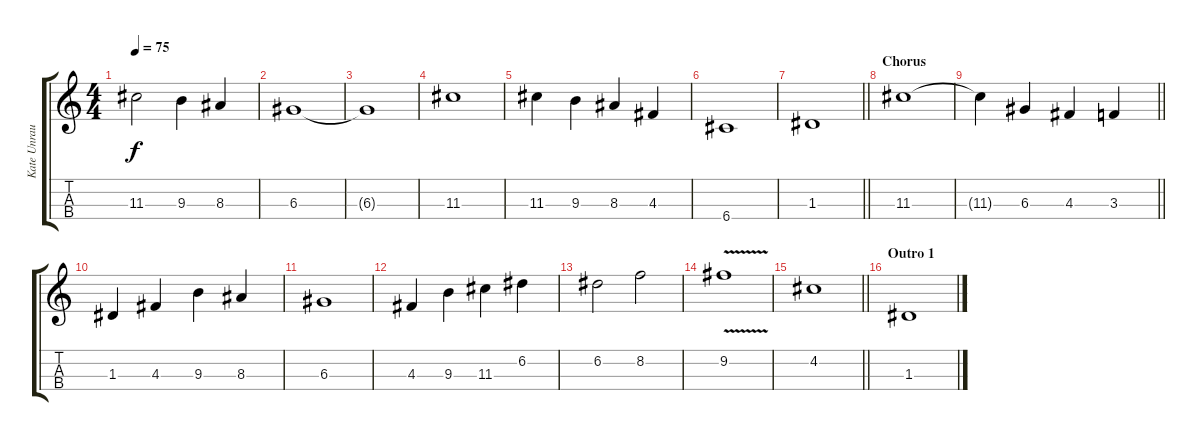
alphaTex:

\track ("Kate Unrau" "Kate Unrau") {instrument violin}
\staff {score tabs}
\tuning (E5 A4 D4 G3) {hide}
\ts (4 4)
\tempo 75
\clef g2
\ks c
11.3{t}.2{dy f} 9.3.4{volume 7} 8.3.4 |
6.3.1 |
6.3{t}.1 |
11.3.1 |
11.3.4 9.3.4 8.3.4 4.3.4 |
6.4.1 |
\barLineRight lightlight
1.3.1{volume 4} |
\section ("" "Chorus")
11.3.1{volume 8} |
\barLineRight lightlight
11.3{t}.4 6.3.4{instrument violin} 4.3.4 3.3.4 |
1.3.4 4.3.4 9.3.4 8.3.4 |
6.3.1 |
4.3.4 9.3.4 11.3.4 6.2.4 |
6.2.2 8.2.2 |
9.2{v}.1 |
\barLineRight lightlight
4.2.1 |
\section ("" "Outro 1")
1.3.1{volume 7}
